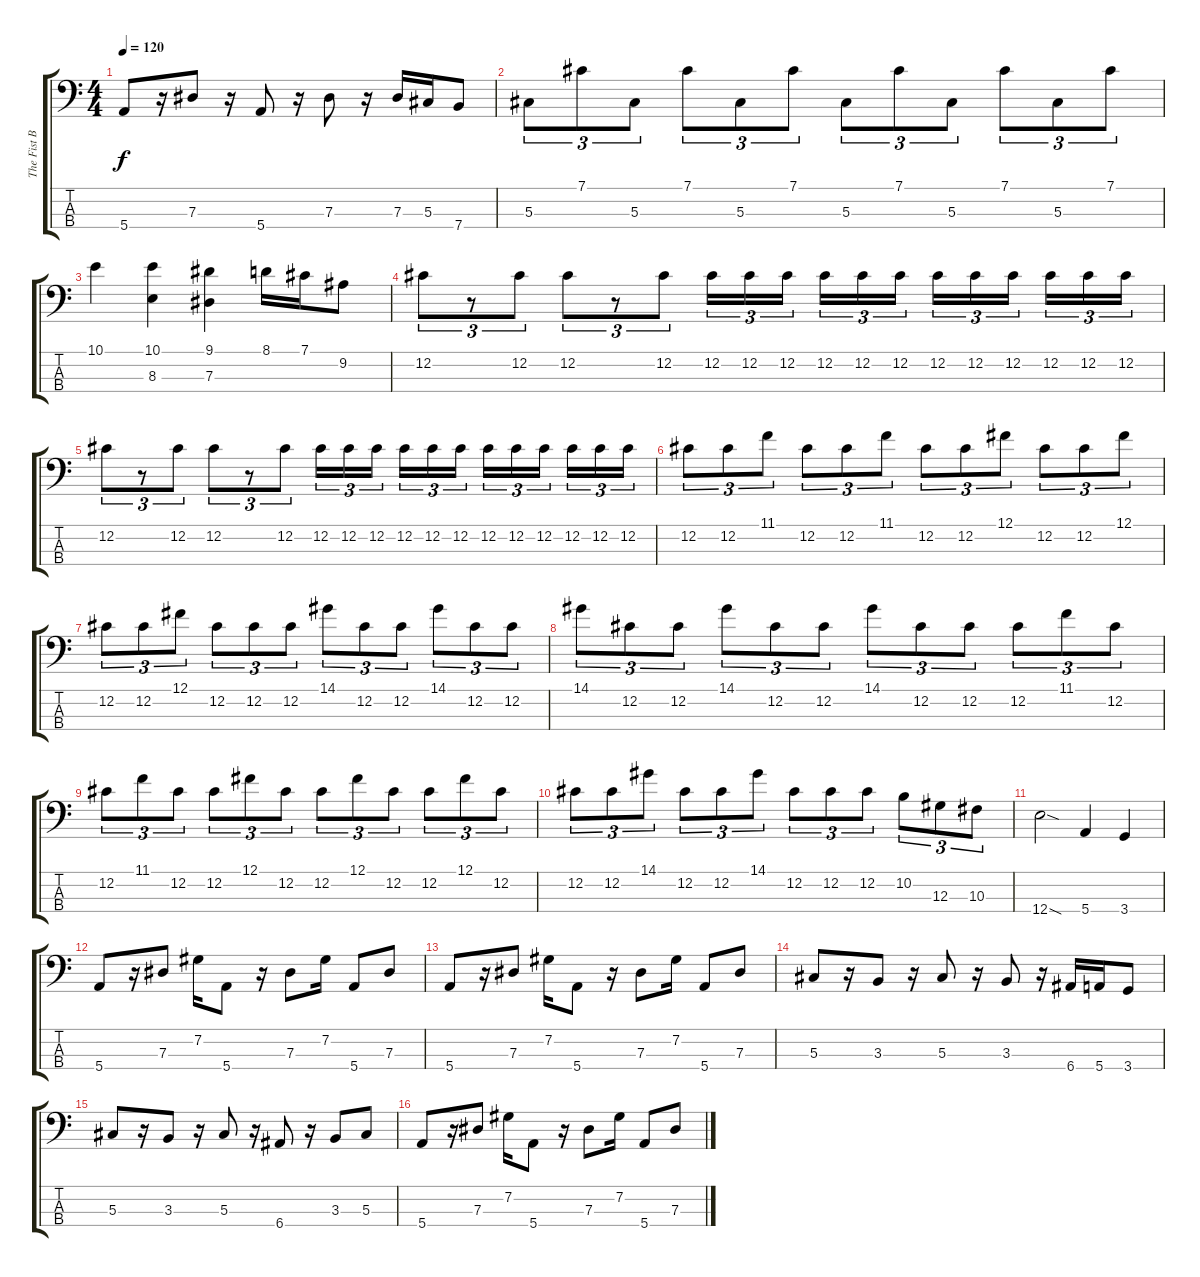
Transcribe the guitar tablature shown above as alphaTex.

\track ("The Fist Boost" "The Fist B") {instrument electricbassfinger}
\staff {score tabs}
\tuning (Gb2 Db2 Ab1 E1) {hide}
\ts (4 4)
\tempo 120
\clef f4
\ks c
5.4.8{dy f} r.16 7.3.8 r.16 5.4.8 r.16 7.3.8 r.16 7.3.16 5.3.16 7.4.8 |
5.3.8{tu (3 2)} 7.1.8{tu (3 2)} 5.3.8{tu (3 2)} 7.1.8{tu (3 2)} 5.3.8{tu (3 2)} 7.1.8{tu (3 2)} 5.3.8{tu (3 2)} 7.1.8{tu (3 2)} 5.3.8{tu (3 2)} 7.1.8{tu (3 2)} 5.3.8{tu (3 2)} 7.1.8{tu (3 2)} |
10.1.4 (10.1 8.3).4 (9.1 7.3).4 8.1.16 7.1.16 9.2.8 |
12.2.8{tu (3 2)} r.8{tu (3 2)} 12.2.8{tu (3 2)} 12.2.8{tu (3 2)} r.8{tu (3 2)} 12.2.8{tu (3 2)} 12.2.16{tu (3 2)} 12.2.16{tu (3 2)} 12.2.16{tu (3 2)} 12.2.16{tu (3 2)} 12.2.16{tu (3 2)} 12.2.16{tu (3 2)} 12.2.16{tu (3 2)} 12.2.16{tu (3 2)} 12.2.16{tu (3 2)} 12.2.16{tu (3 2)} 12.2.16{tu (3 2)} 12.2.16{tu (3 2)} |
12.2.8{tu (3 2)} r.8{tu (3 2)} 12.2.8{tu (3 2)} 12.2.8{tu (3 2)} r.8{tu (3 2)} 12.2.8{tu (3 2)} 12.2.16{tu (3 2)} 12.2.16{tu (3 2)} 12.2.16{tu (3 2)} 12.2.16{tu (3 2)} 12.2.16{tu (3 2)} 12.2.16{tu (3 2)} 12.2.16{tu (3 2)} 12.2.16{tu (3 2)} 12.2.16{tu (3 2)} 12.2.16{tu (3 2)} 12.2.16{tu (3 2)} 12.2.16{tu (3 2)} |
12.2.8{tu (3 2)} 12.2.8{tu (3 2)} 11.1.8{tu (3 2)} 12.2.8{tu (3 2)} 12.2.8{tu (3 2)} 11.1.8{tu (3 2)} 12.2.8{tu (3 2)} 12.2.8{tu (3 2)} 12.1.8{tu (3 2)} 12.2.8{tu (3 2)} 12.2.8{tu (3 2)} 12.1.8{tu (3 2)} |
12.2.8{tu (3 2)} 12.2.8{tu (3 2)} 12.1.8{tu (3 2)} 12.2.8{tu (3 2)} 12.2.8{tu (3 2)} 12.2.8{tu (3 2)} 14.1.8{tu (3 2)} 12.2.8{tu (3 2)} 12.2.8{tu (3 2)} 14.1.8{tu (3 2)} 12.2.8{tu (3 2)} 12.2.8{tu (3 2)} |
14.1.8{tu (3 2)} 12.2.8{tu (3 2)} 12.2.8{tu (3 2)} 14.1.8{tu (3 2)} 12.2.8{tu (3 2)} 12.2.8{tu (3 2)} 14.1.8{tu (3 2)} 12.2.8{tu (3 2)} 12.2.8{tu (3 2)} 12.2.8{tu (3 2)} 11.1.8{tu (3 2)} 12.2.8{tu (3 2)} |
12.2.8{tu (3 2)} 11.1.8{tu (3 2)} 12.2.8{tu (3 2)} 12.2.8{tu (3 2)} 12.1.8{tu (3 2)} 12.2.8{tu (3 2)} 12.2.8{tu (3 2)} 12.1.8{tu (3 2)} 12.2.8{tu (3 2)} 12.2.8{tu (3 2)} 12.1.8{tu (3 2)} 12.2.8{tu (3 2)} |
12.2.8{tu (3 2)} 12.2.8{tu (3 2)} 14.1.8{tu (3 2)} 12.2.8{tu (3 2)} 12.2.8{tu (3 2)} 14.1.8{tu (3 2)} 12.2.8{tu (3 2)} 12.2.8{tu (3 2)} 12.2.8{tu (3 2)} 10.2.8{tu (3 2)} 12.3.8{tu (3 2)} 10.3.8{tu (3 2)} |
12.4{sod}.2 5.4.4 3.4.4 |
5.4.8 r.16 7.3.8 7.2.16 5.4.8 r.16 7.3.8 7.2.16 5.4.8 7.3.8 |
5.4.8 r.16 7.3.8 7.2.16 5.4.8 r.16 7.3.8 7.2.16 5.4.8 7.3.8 |
5.3.8 r.16 3.3.8 r.16 5.3.8 r.16 3.3.8 r.16 6.4.16 5.4.16 3.4.8 |
5.3.8 r.16 3.3.8 r.16 5.3.8 r.16 6.4.8 r.16 3.3.8 5.3.8 |
5.4.8 r.16 7.3.8 7.2.16 5.4.8 r.16 7.3.8 7.2.16 5.4.8 7.3.8
